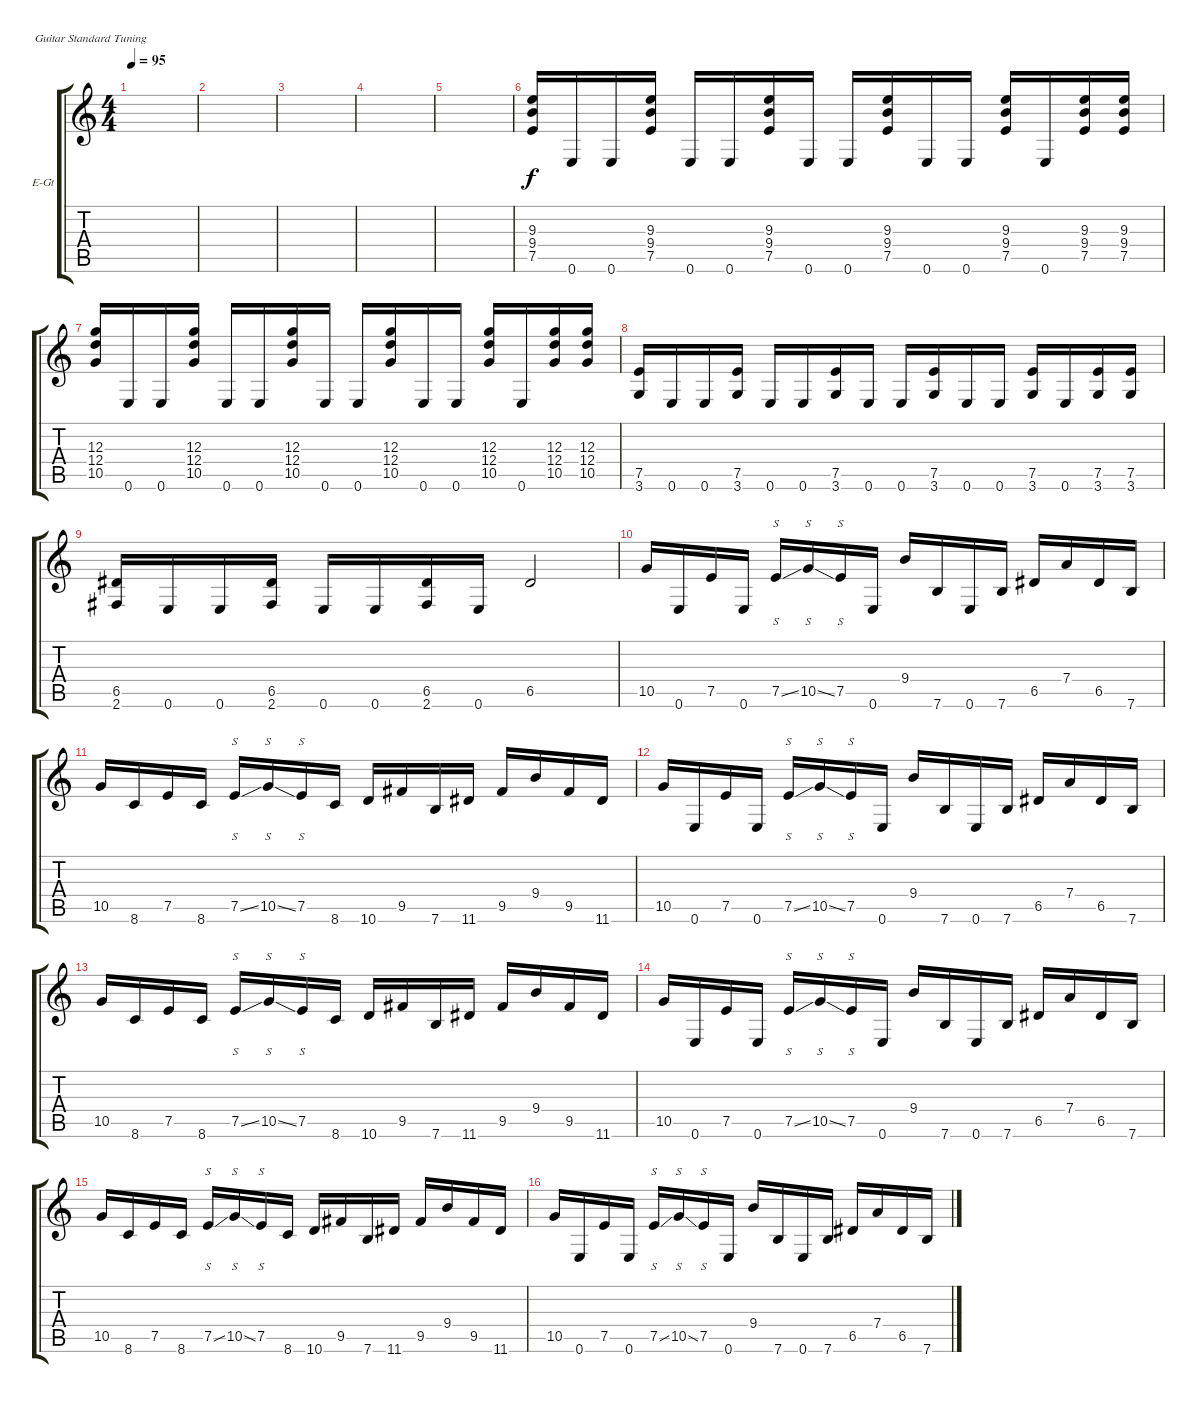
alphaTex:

\bracketExtendMode groupsimilarinstruments
\firstSystemTrackNameOrientation horizontal
\otherSystemsTrackNameOrientation horizontal
\track ("Electric Guitar 1" "E-Gt") {instrument distortionguitar}
\staff {score tabs}
\tuning (E4 B3 G3 D3 A2 E2)
\ts (4 4)
\tempo 95
\clef g2
\ks c
|
|
|
|
|
(7.5 9.4 9.3).16 0.6.16 0.6.16 (7.5 9.4 9.3).16 0.6.16 0.6.16 (9.3 9.4 7.5).16 0.6.16 0.6.16 (7.5 9.4 9.3).16 0.6.16 0.6.16 (9.3 9.4 7.5).16 0.6.16 (7.5 9.4 9.3).16 (7.5 9.3 9.4).16 |
(10.5 12.4 12.3).16 0.6.16 0.6.16 (10.5 12.4 12.3).16 0.6.16 0.6.16 (12.3 12.4 10.5).16 0.6.16 0.6.16 (10.5 12.4 12.3).16 0.6.16 0.6.16 (12.3 12.4 10.5).16 0.6.16 (10.5 12.4 12.3).16 (10.5 12.3 12.4).16 |
(7.5 3.6).16 0.6.16 0.6.16 (7.5 3.6).16 0.6.16 0.6.16 (7.5 3.6).16 0.6.16 0.6.16 (7.5 3.6).16 0.6.16 0.6.16 (7.5 3.6).16 0.6.16 (7.5 3.6).16 (7.5 3.6).16 |
(6.5 2.6).16 0.6.16 0.6.16 (6.5 2.6).16 0.6.16 0.6.16 (6.5 2.6).16 0.6.16 6.5.2 |
10.5.16 0.6.16 7.5.16 0.6.16 7.5{ss}.16{s} 10.5{ss}.16{s} 7.5.16{s} 0.6.16 9.4.16 7.6.16 0.6.16 7.6.16 6.5.16 7.4.16 6.5.16 7.6.16 |
10.5.16 8.6.16 7.5.16 8.6.16 7.5{ss}.16{s} 10.5{ss}.16{s} 7.5.16{s} 8.6.16 10.6.16 9.5.16 7.6.16 11.6.16 9.5.16 9.4.16 9.5.16 11.6.16 |
10.5.16 0.6.16 7.5.16 0.6.16 7.5{ss}.16{s} 10.5{ss}.16{s} 7.5.16{s} 0.6.16 9.4.16 7.6.16 0.6.16 7.6.16 6.5.16 7.4.16 6.5.16 7.6.16 |
10.5.16 8.6.16 7.5.16 8.6.16 7.5{ss}.16{s} 10.5{ss}.16{s} 7.5.16{s} 8.6.16 10.6.16 9.5.16 7.6.16 11.6.16 9.5.16 9.4.16 9.5.16 11.6.16 |
10.5.16 0.6.16 7.5.16 0.6.16 7.5{ss}.16{s} 10.5{ss}.16{s} 7.5.16{s} 0.6.16 9.4.16 7.6.16 0.6.16 7.6.16 6.5.16 7.4.16 6.5.16 7.6.16 |
10.5.16 8.6.16 7.5.16 8.6.16 7.5{ss}.16{s} 10.5{ss}.16{s} 7.5.16{s} 8.6.16 10.6.16 9.5.16 7.6.16 11.6.16 9.5.16 9.4.16 9.5.16 11.6.16 |
10.5.16 0.6.16 7.5.16 0.6.16 7.5{ss}.16{s} 10.5{ss}.16{s} 7.5.16{s} 0.6.16 9.4.16 7.6.16 0.6.16 7.6.16 6.5.16 7.4.16 6.5.16 7.6.16
